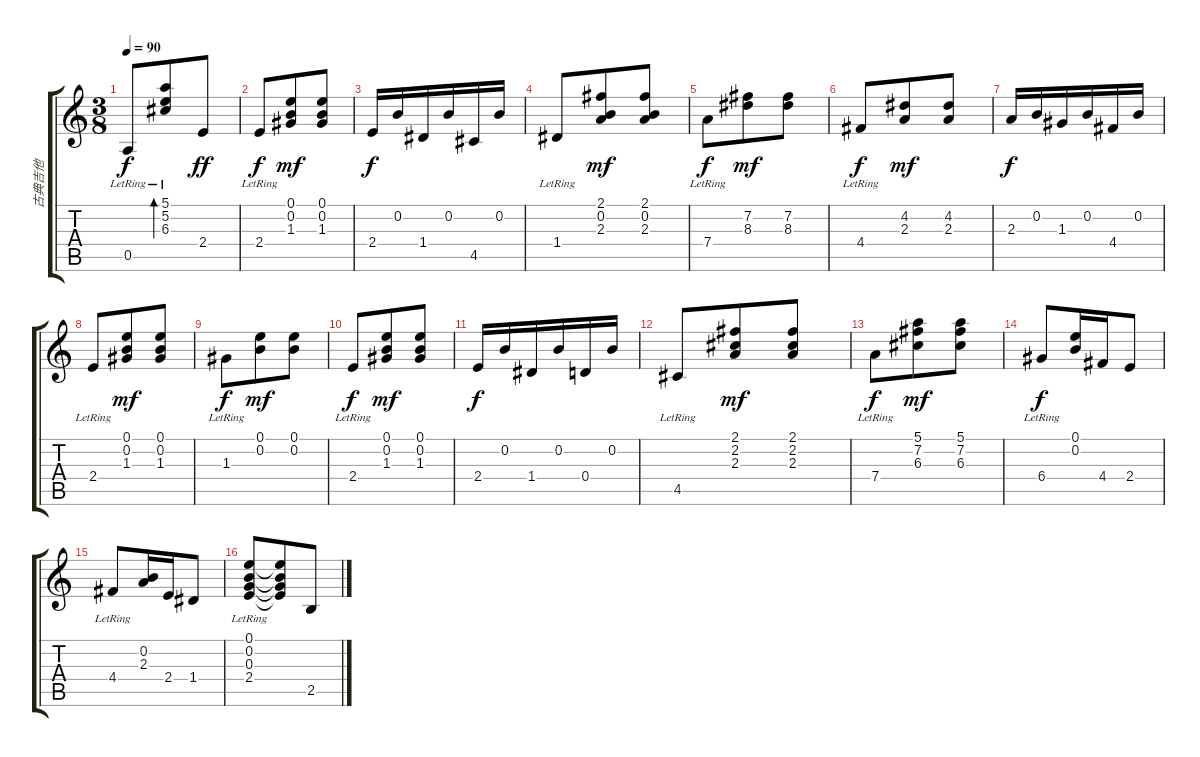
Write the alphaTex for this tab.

\track ("古典吉他" "古典吉他") {instrument acousticguitarnylon}
\staff {score tabs}
\tuning (E4 B3 G3 D3 A2 E2) {hide}
\ts (3 8)
\tempo 90
\clef g2
\ks c
0.5{lr}.8{dy f} (5.1{lr} 5.2{lr} 6.3{lr}).8{bd 480} 2.4.8{dy ff} |
2.4{lr}.8{dy f} (0.1 0.2 1.3).8{dy mf} (0.1 0.2 1.3).8 |
2.4.16{dy f} 0.2.16 1.4.16 0.2.16 4.5.16 0.2.16 |
1.4{lr}.8 (2.1 0.2 2.3).8{dy mf} (2.1 0.2 2.3).8 |
7.4{lr}.8{dy f} (7.2 8.3).8{dy mf} (7.2 8.3).8 |
4.4{lr}.8{dy f} (4.2 2.3).8{dy mf} (4.2 2.3).8 |
2.3.16{dy f} 0.2.16 1.3.16 0.2.16 4.4.16 0.2.16 |
2.4{lr}.8 (0.1 0.2 1.3).8{dy mf} (0.1 0.2 1.3).8 |
1.3{lr}.8{dy f} (0.1 0.2).8{dy mf} (0.1 0.2).8 |
2.4{lr}.8{dy f} (0.1 0.2 1.3).8{dy mf} (0.1 0.2 1.3).8 |
2.4.16{dy f} 0.2.16 1.4.16 0.2.16 0.4.16 0.2.16 |
4.5{lr}.8 (2.1 2.2 2.3).8{dy mf} (2.1 2.2 2.3).8 |
7.4{lr}.8{dy f} (5.1 7.2 6.3).8{dy mf} (5.1 7.2 6.3).8 |
6.4{lr}.8{dy f} (0.1 0.2).16 4.4.16 2.4.8 |
4.4{lr}.8 (0.2 2.3).16 2.4.16 1.4.8 |
(0.1{lr} 0.2{lr} 0.3{lr} 2.4{lr}).8 (0.1{t} 0.2{t} 0.3{t} 2.4{t}).8 2.5.8
